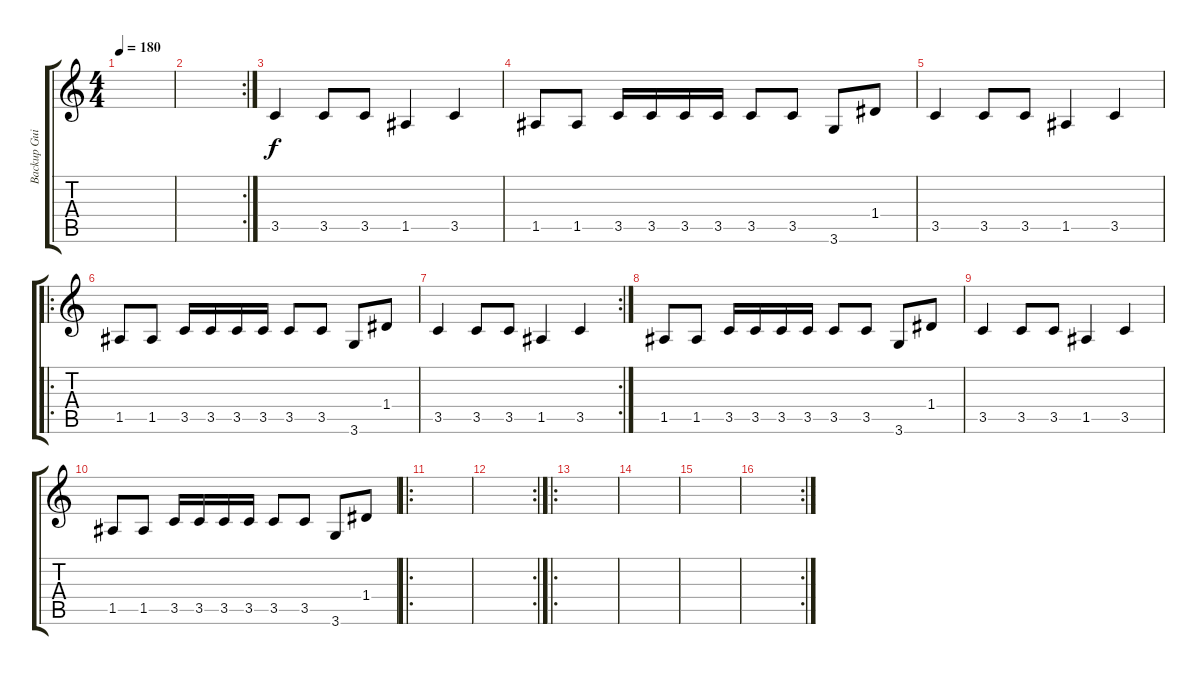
\track ("Backup Guitar" "Backup Gui") {instrument overdrivenguitar}
\staff {score tabs}
\tuning (E4 B3 G3 D3 A2 E2) {hide}
\ts (4 4)
\tempo 180
\clef g2
\ks c
|
\rc 2
|
3.5.4 3.5.8 3.5.8 1.5.4 3.5.4 |
1.5.8 1.5.8 3.5.16 3.5.16 3.5.16 3.5.16 3.5.8 3.5.8 3.6.8 1.4.8 |
3.5.4 3.5.8 3.5.8 1.5.4 3.5.4 |
\ro
1.5.8 1.5.8 3.5.16 3.5.16 3.5.16 3.5.16 3.5.8 3.5.8 3.6.8 1.4.8 |
\rc 2
3.5.4 3.5.8 3.5.8 1.5.4 3.5.4 |
1.5.8 1.5.8 3.5.16 3.5.16 3.5.16 3.5.16 3.5.8 3.5.8 3.6.8 1.4.8 |
3.5.4 3.5.8 3.5.8 1.5.4 3.5.4 |
1.5.8 1.5.8 3.5.16 3.5.16 3.5.16 3.5.16 3.5.8 3.5.8 3.6.8 1.4.8 |
\ro
|
\rc 2
|
\ro
|
|
|
\rc 2
